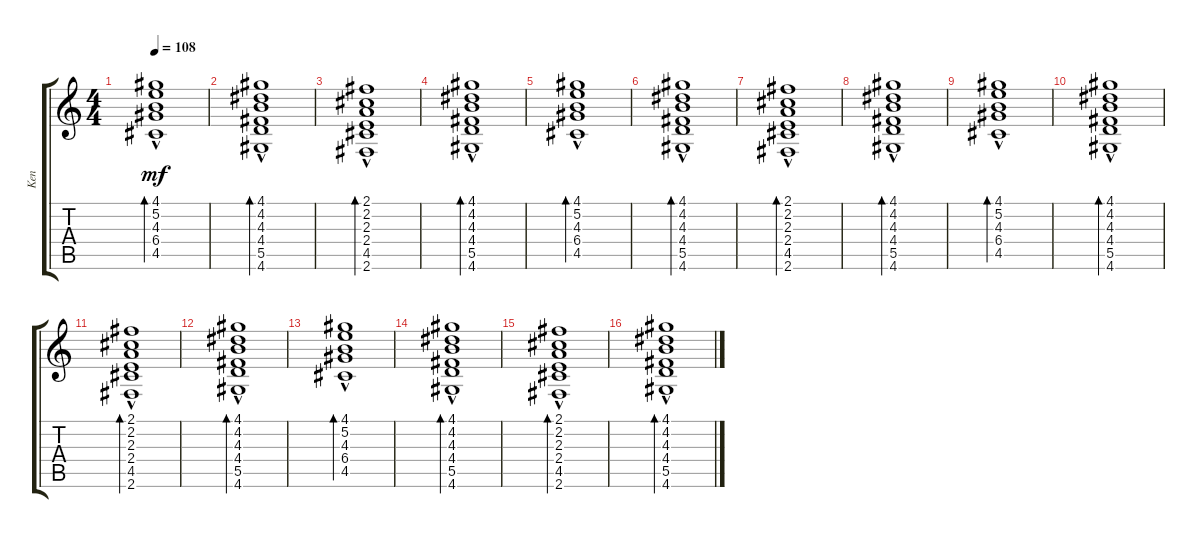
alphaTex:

\track ("Ken" "Ken") {instrument acousticguitarsteel}
\staff {score tabs}
\tuning (E4 B3 G3 D3 A2 E2) {hide}
\ts (4 4)
\tempo 108
\clef g2
\ks c
(4.1 5.2 4.3{hac} 6.4 4.5).1{bd 240 dy mf} |
(4.1 4.2 4.3 4.4{hac} 5.5{hac} 4.6).1{bd 240} |
(2.1 2.2 2.3 2.4{hac} 4.5{hac} 2.6).1{bd 240} |
(4.1 4.2 4.3 4.4{hac} 5.5{hac} 4.6).1{bd 240} |
(4.1 5.2 4.3{hac} 6.4 4.5).1{bd 240} |
(4.1 4.2 4.3 4.4{hac} 5.5{hac} 4.6).1{bd 240} |
(2.1 2.2 2.3 2.4{hac} 4.5{hac} 2.6).1{bd 240} |
(4.1 4.2 4.3 4.4{hac} 5.5{hac} 4.6).1{bd 240} |
(4.1 5.2 4.3{hac} 6.4 4.5).1{bd 240} |
(4.1 4.2 4.3 4.4{hac} 5.5{hac} 4.6).1{bd 240} |
(2.1 2.2 2.3 2.4{hac} 4.5{hac} 2.6).1{bd 240} |
(4.1 4.2 4.3 4.4{hac} 5.5{hac} 4.6).1{bd 240} |
(4.1 5.2 4.3{hac} 6.4 4.5).1{bd 240} |
(4.1 4.2 4.3 4.4{hac} 5.5{hac} 4.6).1{bd 240} |
(2.1 2.2 2.3 2.4{hac} 4.5{hac} 2.6).1{bd 240} |
(4.1 4.2 4.3 4.4{hac} 5.5{hac} 4.6).1{bd 240}
